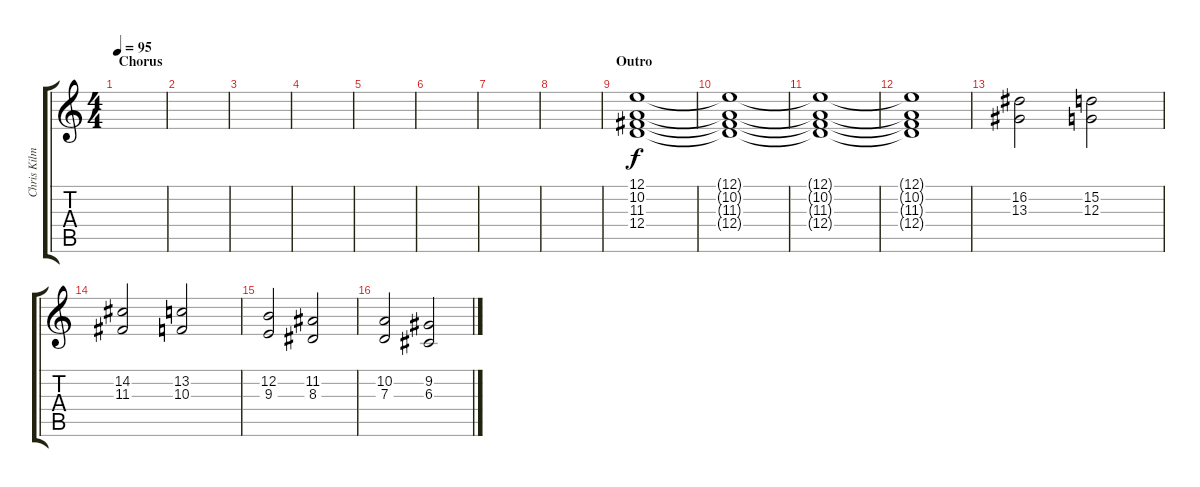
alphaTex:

\track ("Chris Kilmore - DJ" "Chris Kilm") {instrument pad2warm}
\staff {score tabs}
\tuning (E4 B3 G3 D3 A2 E2) {hide}
\ts (4 4)
\section ("" "Chorus")
\tempo 95
\clef g2
\ks aminor
|
|
|
|
|
|
|
|
\section ("" "Outro")
(12.1 10.2 11.3 12.4).1 |
(12.1{t} 10.2{t} 11.3{t} 12.4{t}).1 |
(12.1{t} 10.2{t} 11.3{t} 12.4{t}).1 |
(12.1{t} 10.2{t} 11.3{t} 12.4{t}).1 |
(16.2 13.3).2 (15.2 12.3).2 |
(14.2 11.3).2 (13.2 10.3).2 |
(12.2 9.3).2 (11.2 8.3).2 |
(10.2 7.3).2 (9.2 6.3).2
